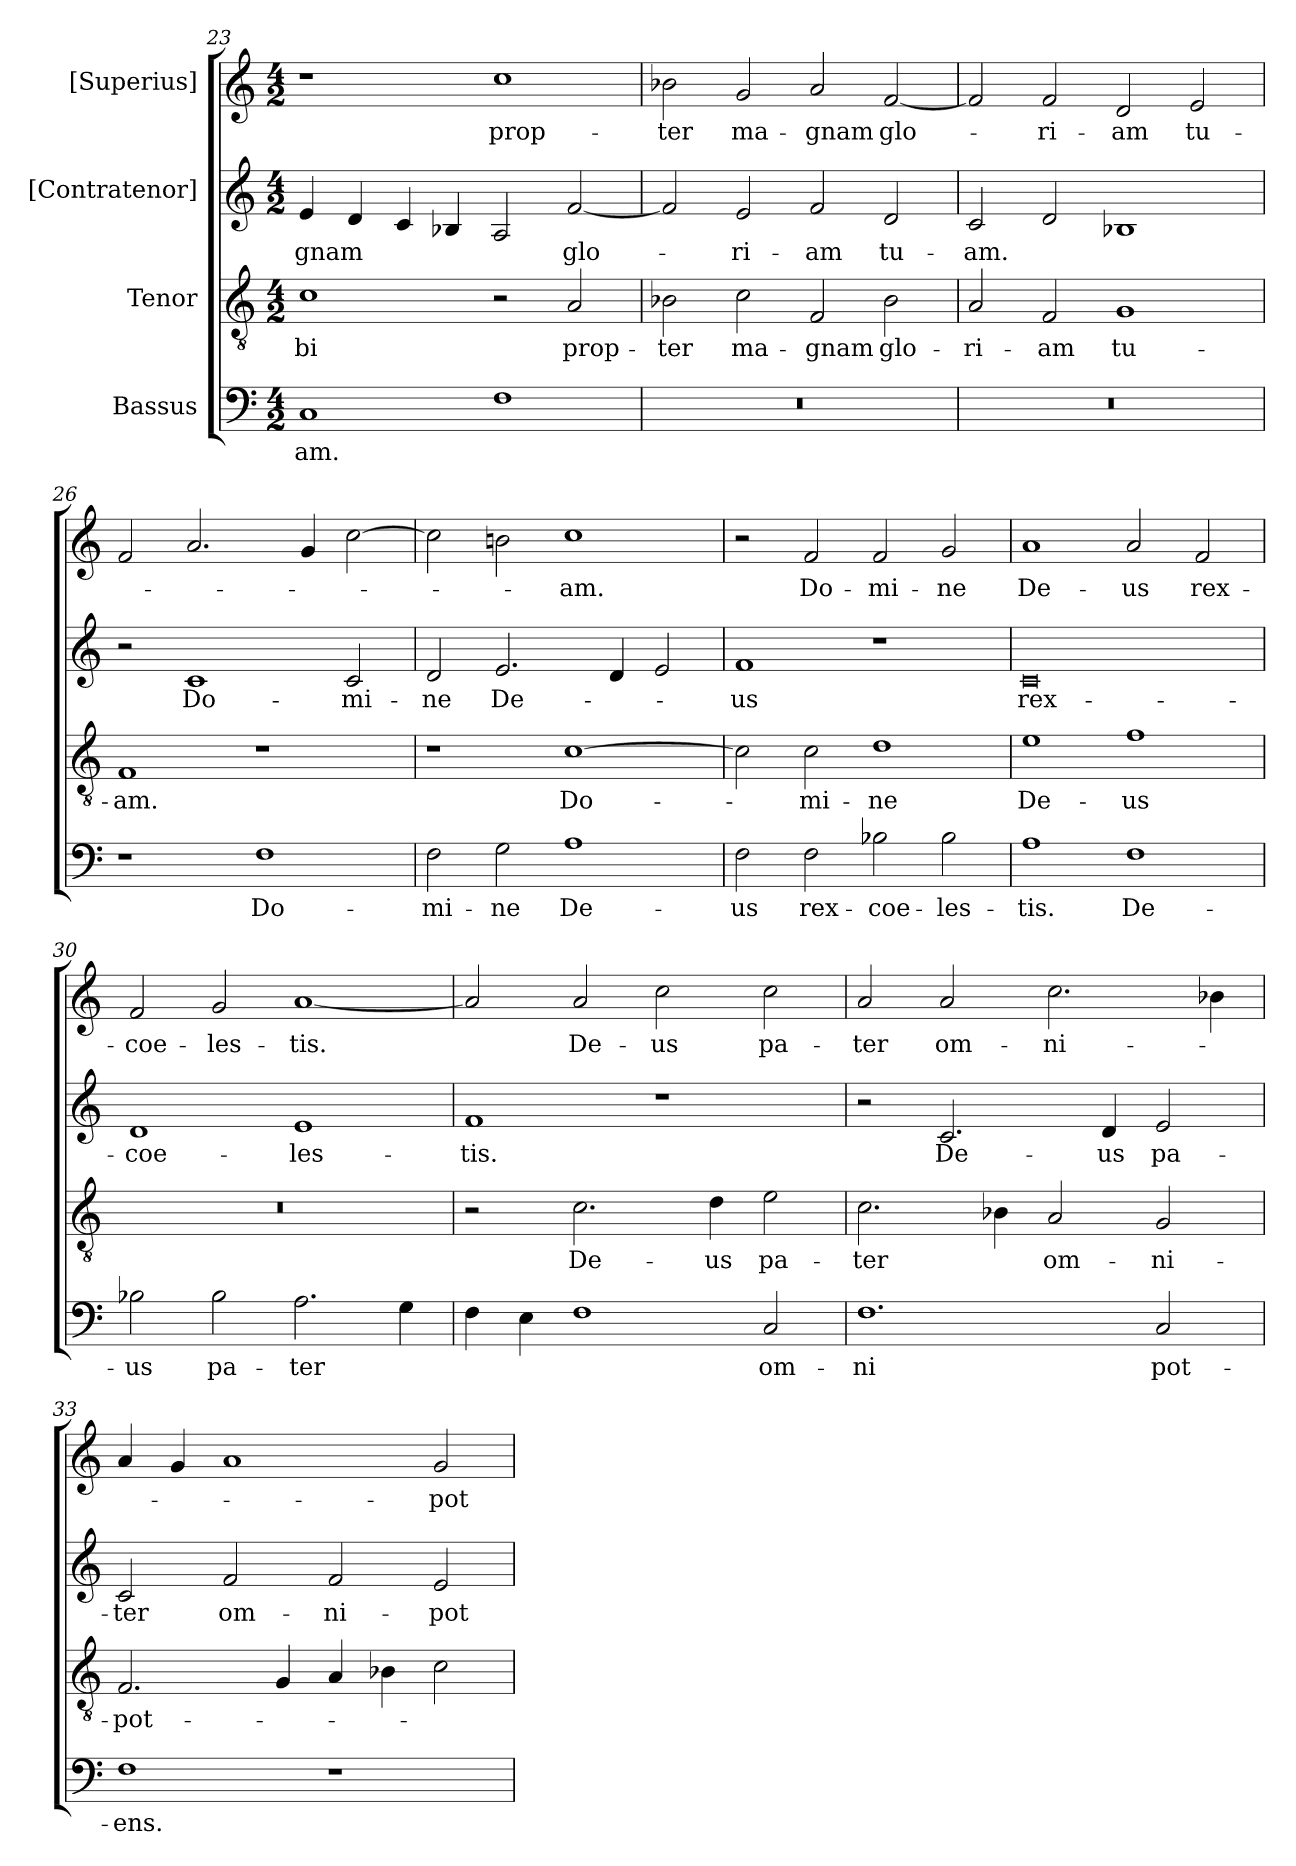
**kern	**text	**kern	**text	**kern	**text	**kern	**text
*part4	*part4	*part3	*part3	*part2	*part2	*part1	*part1
*staff4	*staff4	*staff3	*staff3	*staff2	*staff2	*staff1	*staff1
*I"Bassus	*	*I"Tenor	*	*I"[Contratenor]	*	*I"[Superius]	*
*clefF4	*	*clefGv2	*	*clefG2	*	*clefG2	*
*k[]	*	*k[]	*	*k[]	*	*k[]	*
*M4/2	*	*M4/2	*	*M4/2	*	*M4/2	*
=23	=23	=23	=23	=23	=23	=23	=23
1C/	-am.	1c\	-bi	4e/	-gnam	1r	.
.	.	.	.	4d/	.	.	.
.	.	.	.	4c/	.	.	.
.	.	.	.	4B-X/	.	.	.
1F\	.	2r	.	2A/	.	1cc\	prop-
.	.	2A/	prop-	[2f/	glo-	.	.
=24	=24	=24	=24	=24	=24	=24	=24
0r	.	2B-X\	-ter	2f/]	.	2b-X\	-ter
.	.	2c\	ma-	2e/	-ri-	2g/	ma-
.	.	2F/	-gnam	2f/	-am	2a/	-gnam
.	.	2B-\	glo-	2d/	tu-	[2f/	glo-
=25	=25	=25	=25	=25	=25	=25	=25
0r	.	2A/	-ri-	2c/	-am.	2f/]	.
.	.	2F/	-am	2d/	.	2f/	-ri-
.	.	1G/	tu-	1B-X/	.	2d/	-am
.	.	.	.	.	.	2e/	tu-
=26	=26	=26	=26	=26	=26	=26	=26
1r	.	1F/	-am.	2r	.	2f/	.
.	.	.	.	1c/	Do-	2.a/	.
1F\	Do-	1r	.	.	.	.	.
.	.	.	.	.	.	4g/	.
.	.	.	.	2c/	-mi-	[2cc\	.
=27	=27	=27	=27	=27	=27	=27	=27
2F\	-mi-	1r	.	2d/	-ne	2cc\]	.
2G\	-ne	.	.	2.e/	De-	2bn\	.
1A\	De-	[1c\	Do-	.	.	1cc\	-am.
.	.	.	.	4d/	.	.	.
.	.	.	.	2e/	.	.	.
=28	=28	=28	=28	=28	=28	=28	=28
2F\	-us	2c\]	.	1f/	-us	2r	.
2F\	rex-	2c\	-mi-	.	.	2f/	Do-
2B-X\	coe-	1d\	-ne	1r	.	2f/	-mi-
2B-\	-les-	.	.	.	.	2g/	-ne
=29	=29	=29	=29	=29	=29	=29	=29
1A\	-tis.	1e\	De-	0c/	rex-	1a/	De-
1F\	De-	1f\	-us	.	.	2a/	-us
.	.	.	.	.	.	2f/	rex-
=30	=30	=30	=30	=30	=30	=30	=30
2B-X\	-us	0r	.	1d/	coe-	2f/	coe-
2B-\	pa-	.	.	.	.	2g/	-les-
2.A\	-ter	.	.	1e/	-les-	[1a/	-tis.
4G\	.	.	.	.	.	.	.
=31	=31	=31	=31	=31	=31	=31	=31
4F\	.	2r	.	1f/	-tis.	2a/]	.
4E\	.	.	.	.	.	.	.
1F\	.	2.c\	De-	.	.	2a/	De-
.	.	.	.	1r	.	2cc\	-us
.	.	4d\	-us	.	.	.	.
2C/	om-	2e\	pa-	.	.	2cc\	pa-
=32	=32	=32	=32	=32	=32	=32	=32
1.F\	-ni	2.c\	-ter	2r	.	2a/	-ter
.	.	.	.	2.c/	De-	2a/	om-
.	.	4B-X\	.	.	.	.	.
.	.	2A/	om-	.	.	2.cc\	-ni-
.	.	.	.	4d/	-us	.	.
2C/	pot-	2G/	-ni-	2e/	pa-	.	.
.	.	.	.	.	.	4b-X\	.
=33	=33	=33	=33	=33	=33	=33	=33
1F\	-ens.	2.F/	-pot-	2c/	-ter	4a/	.
.	.	.	.	.	.	4g/	.
.	.	.	.	2f/	om-	1a/	.
.	.	4G/	.	.	.	.	.
1r	.	4A/	.	2f/	-ni-	.	.
.	.	4B-X\	.	.	.	.	.
.	.	2c\	.	2e/	-pot-	2g/	-pot-
=	=	=	=	=	=	=	=
*-	*-	*-	*-	*-	*-	*-	*-
